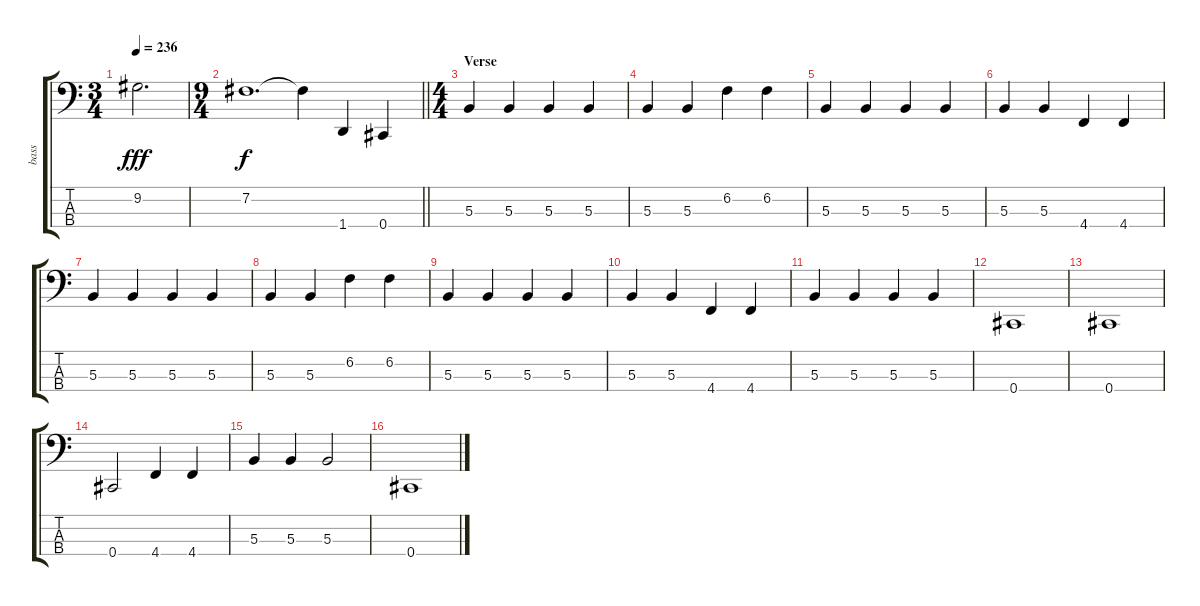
\track ("bass" "bass") {instrument electricbasspick}
\staff {score tabs}
\tuning (E2 B1 Gb1 Db1) {hide}
\ts (3 4)
\tempo 236
\clef f4
\ks c
9.2.2{d dy fff} |
\ts (9 4)
\barLineRight lightlight
7.2.1{d dy f} 7.2{t}.4 1.4.4 0.4.4 |
\ts (4 4)
\section ("" "Verse")
5.3.4 5.3.4 5.3.4 5.3.4 |
5.3.4 5.3.4 6.2.4 6.2.4 |
5.3.4 5.3.4 5.3.4 5.3.4 |
5.3.4 5.3.4 4.4.4 4.4.4 |
5.3.4 5.3.4 5.3.4 5.3.4 |
5.3.4 5.3.4 6.2.4 6.2.4 |
5.3.4 5.3.4 5.3.4 5.3.4 |
5.3.4 5.3.4 4.4.4 4.4.4 |
5.3.4 5.3.4 5.3.4 5.3.4 |
0.4.1 |
0.4.1 |
0.4.2 4.4.4 4.4.4 |
5.3.4 5.3.4 5.3.2 |
0.4.1
